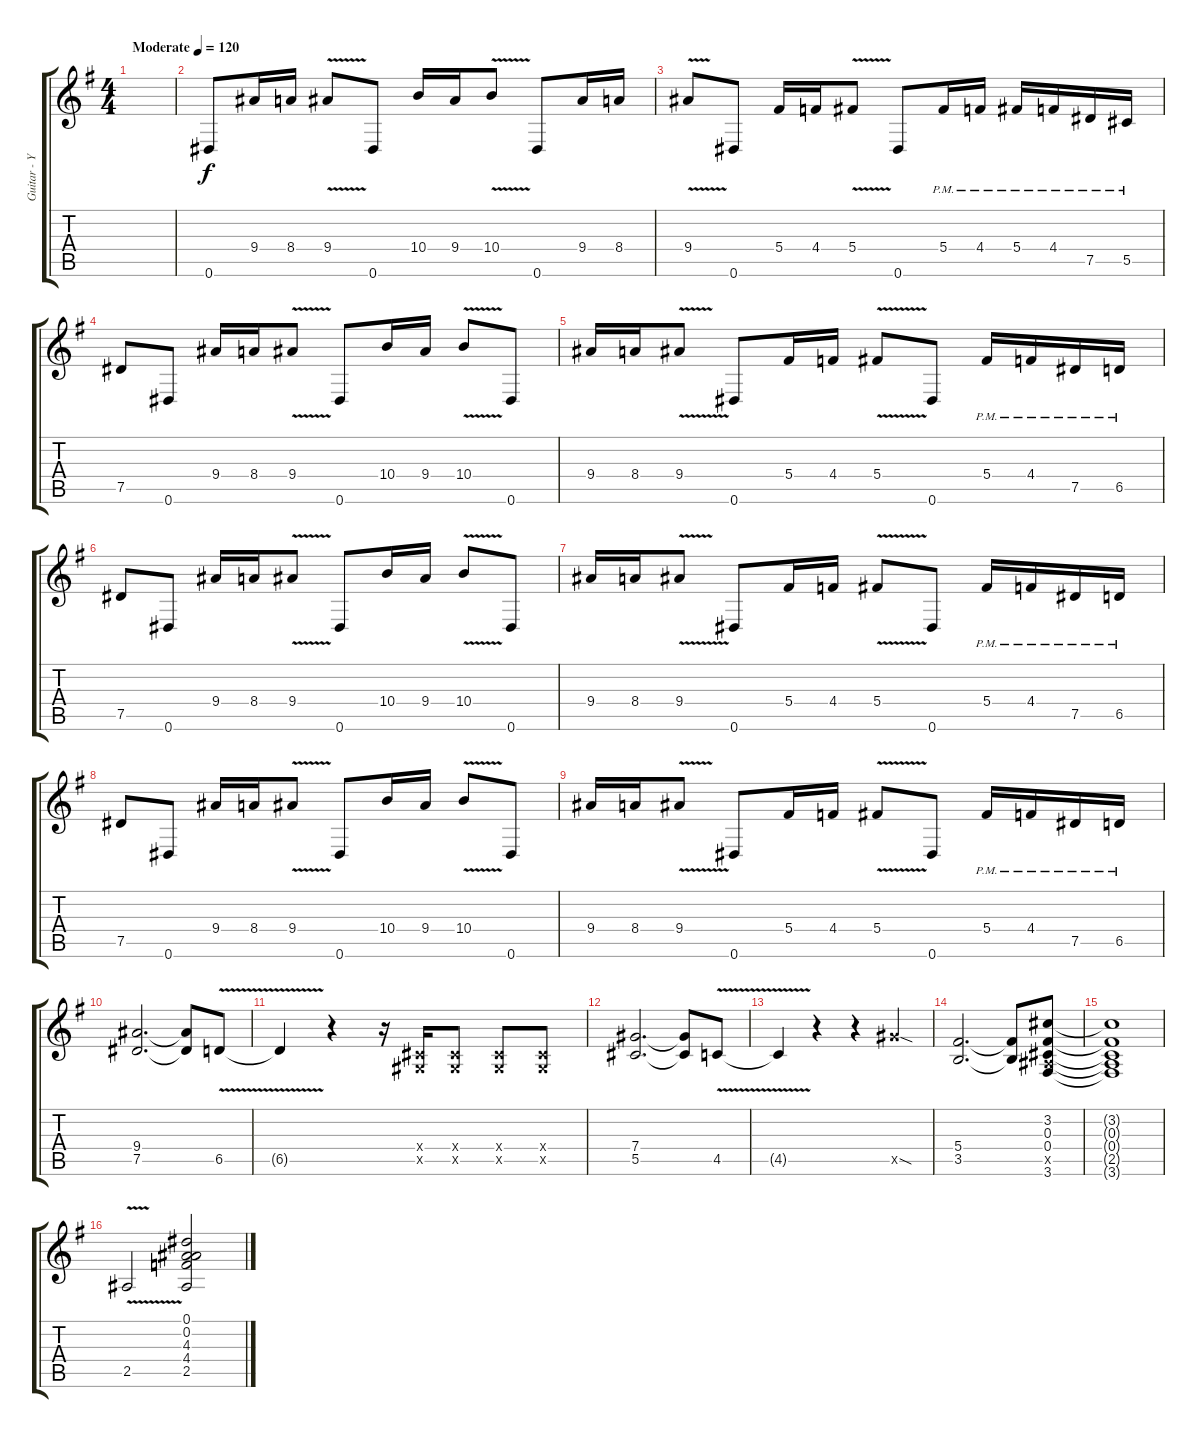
\track ("Guitar - Yngwie J. Malmsteen" "Guitar - Y") {instrument overdrivenguitar}
\staff {score tabs}
\tuning (Eb4 Bb3 Gb3 Db3 Ab2 Eb2) {hide}
\ts (4 4)
\tempo (120 "Moderate")
\clef g2
\ks eminor
|
0.6.8 9.4.16 8.4.16 9.4{v}.8 0.6.8 10.4.16 9.4.16 10.4{v}.8 0.6.8 9.4.16 8.4.16 |
9.4{v}.8 0.6.8 5.4.16 4.4.16 5.4{v}.8 0.6.8 5.4{pm}.16 4.4{pm}.16 5.4{pm}.16 4.4{pm}.16 7.5{pm}.16 5.5{pm}.16 |
7.5.8 0.6.8 9.4.16 8.4.16 9.4{v}.8 0.6.8 10.4.16 9.4.16 10.4{v}.8 0.6.8 |
9.4.16 8.4.16 9.4{v}.8 0.6.8 5.4.16 4.4.16 5.4{v}.8 0.6.8 5.4{pm}.16 4.4{pm}.16 7.5{pm}.16 6.5{pm}.16 |
7.5.8 0.6.8 9.4.16 8.4.16 9.4{v}.8 0.6.8 10.4.16 9.4.16 10.4{v}.8 0.6.8 |
9.4.16 8.4.16 9.4{v}.8 0.6.8 5.4.16 4.4.16 5.4{v}.8 0.6.8 5.4{pm}.16 4.4{pm}.16 7.5{pm}.16 6.5{pm}.16 |
7.5.8 0.6.8 9.4.16 8.4.16 9.4{v}.8 0.6.8 10.4.16 9.4.16 10.4{v}.8 0.6.8 |
9.4.16 8.4.16 9.4{v}.8 0.6.8 5.4.16 4.4.16 5.4{v}.8 0.6.8 5.4{pm}.16 4.4{pm}.16 7.5{pm}.16 6.5{pm}.16 |
(9.4 7.5).2{d} (9.4{t} 7.5{t}).8 6.5{v}.8 |
6.5{t}.4 r.4 r.16 (0.4{x} 0.5{x}).16 (0.4{x} 0.5{x}).8 (0.4{x} 0.5{x}).8 (0.4{x} 0.5{x}).8 |
(7.4 5.5).2{d} (7.4{t} 5.5{t}).8 4.5{v}.8 |
4.5{t}.4 r.4 r.4 12.5{sod x}.4 |
(5.4 3.5).2{d} (5.4{t} 3.5{t}).8 (3.2 0.3 0.4 2.5{x} 3.6).8 |
(3.2{t} 0.3{t} 0.4{t} 2.5{t} 3.6{t}).1 |
2.5{v}.2 (0.1 0.2 4.3 4.4 2.5).2
